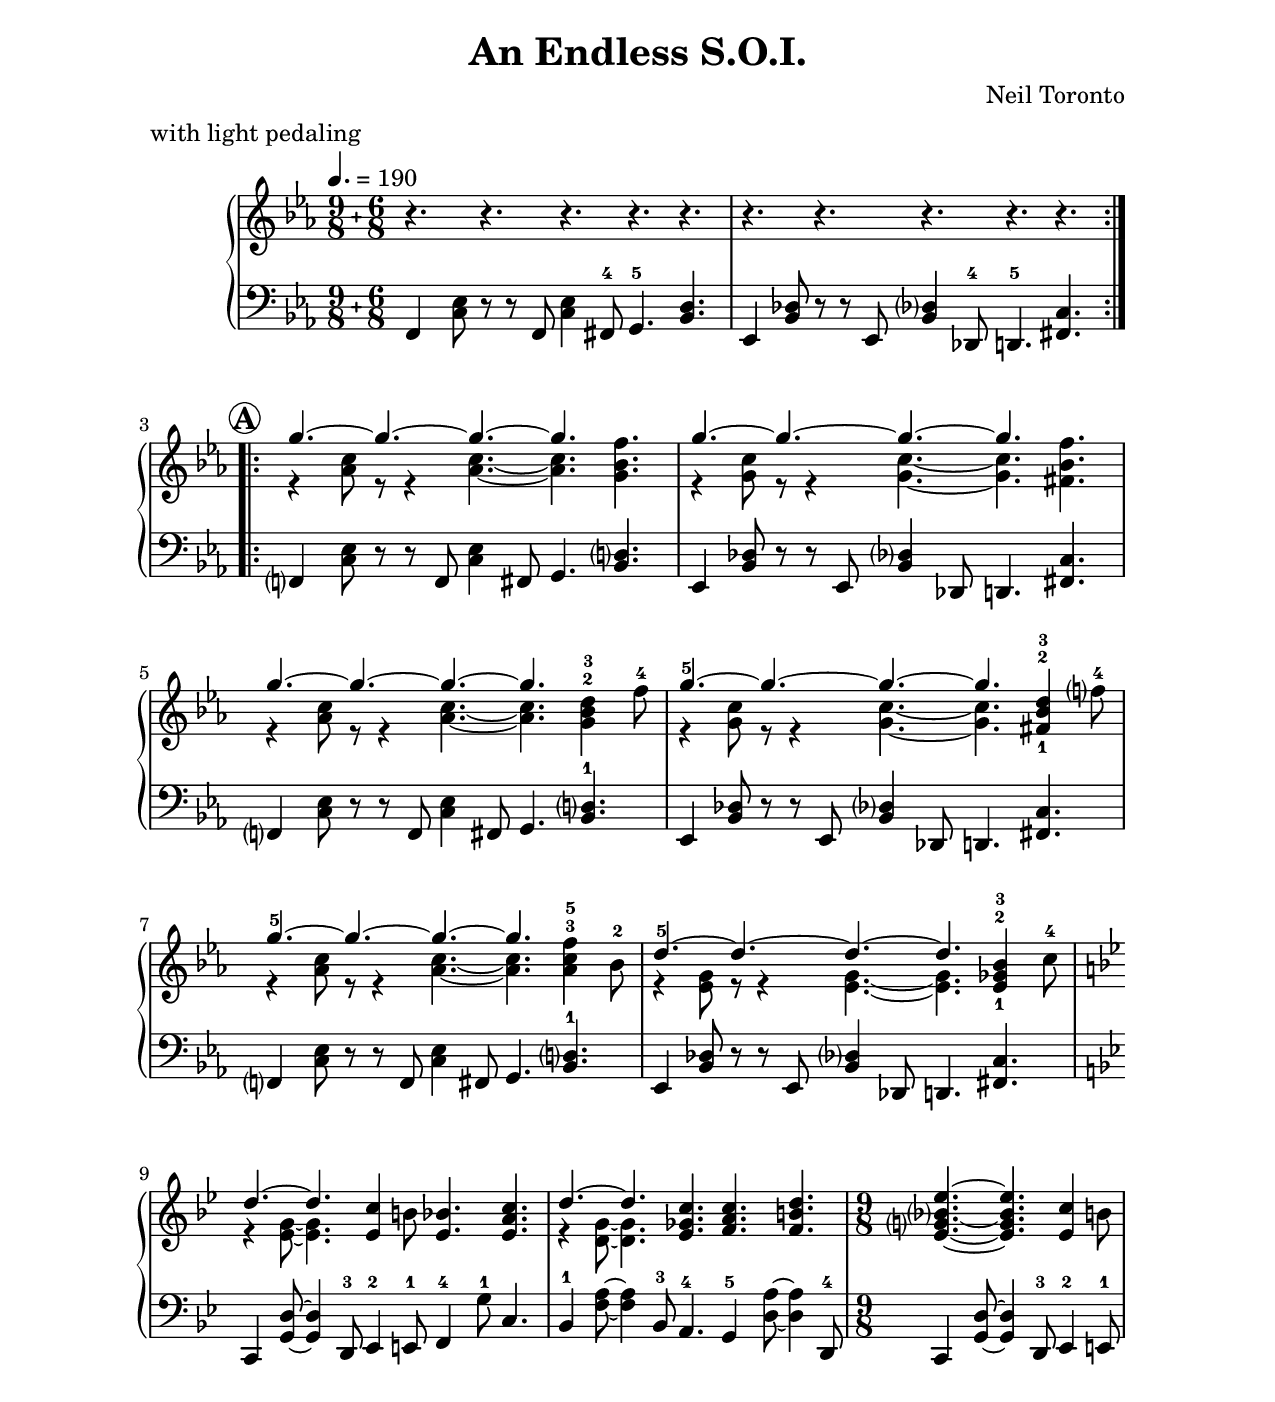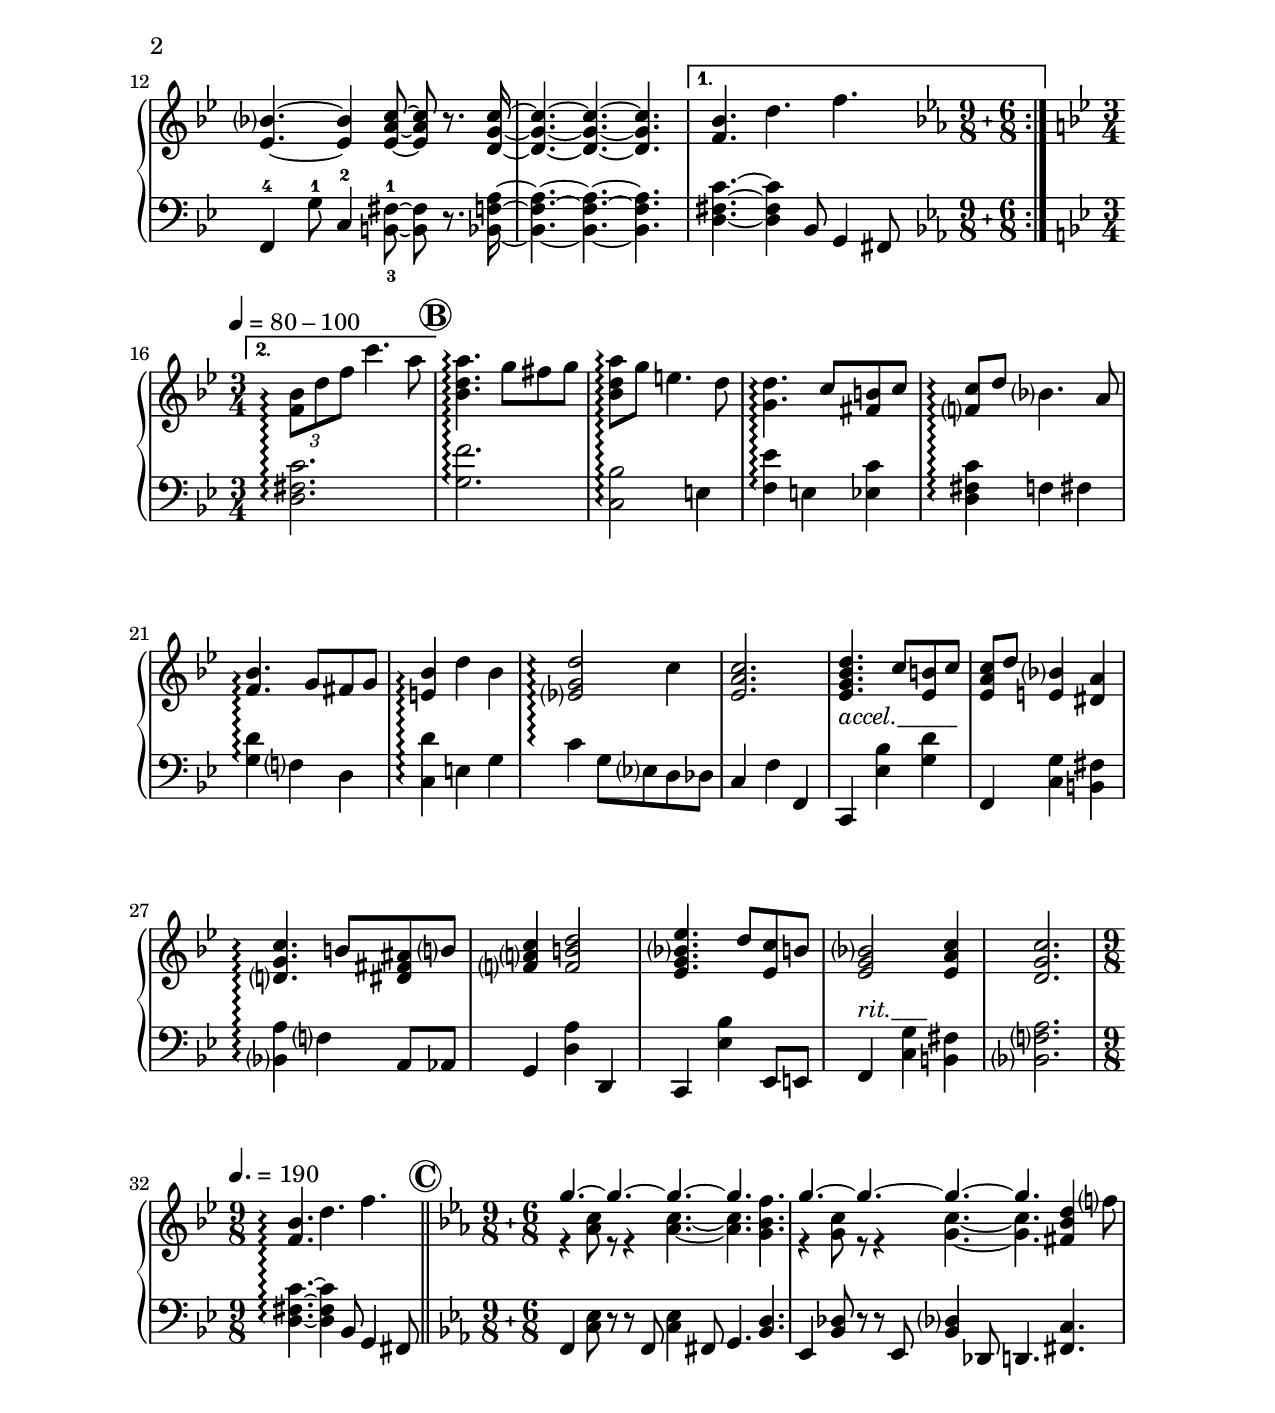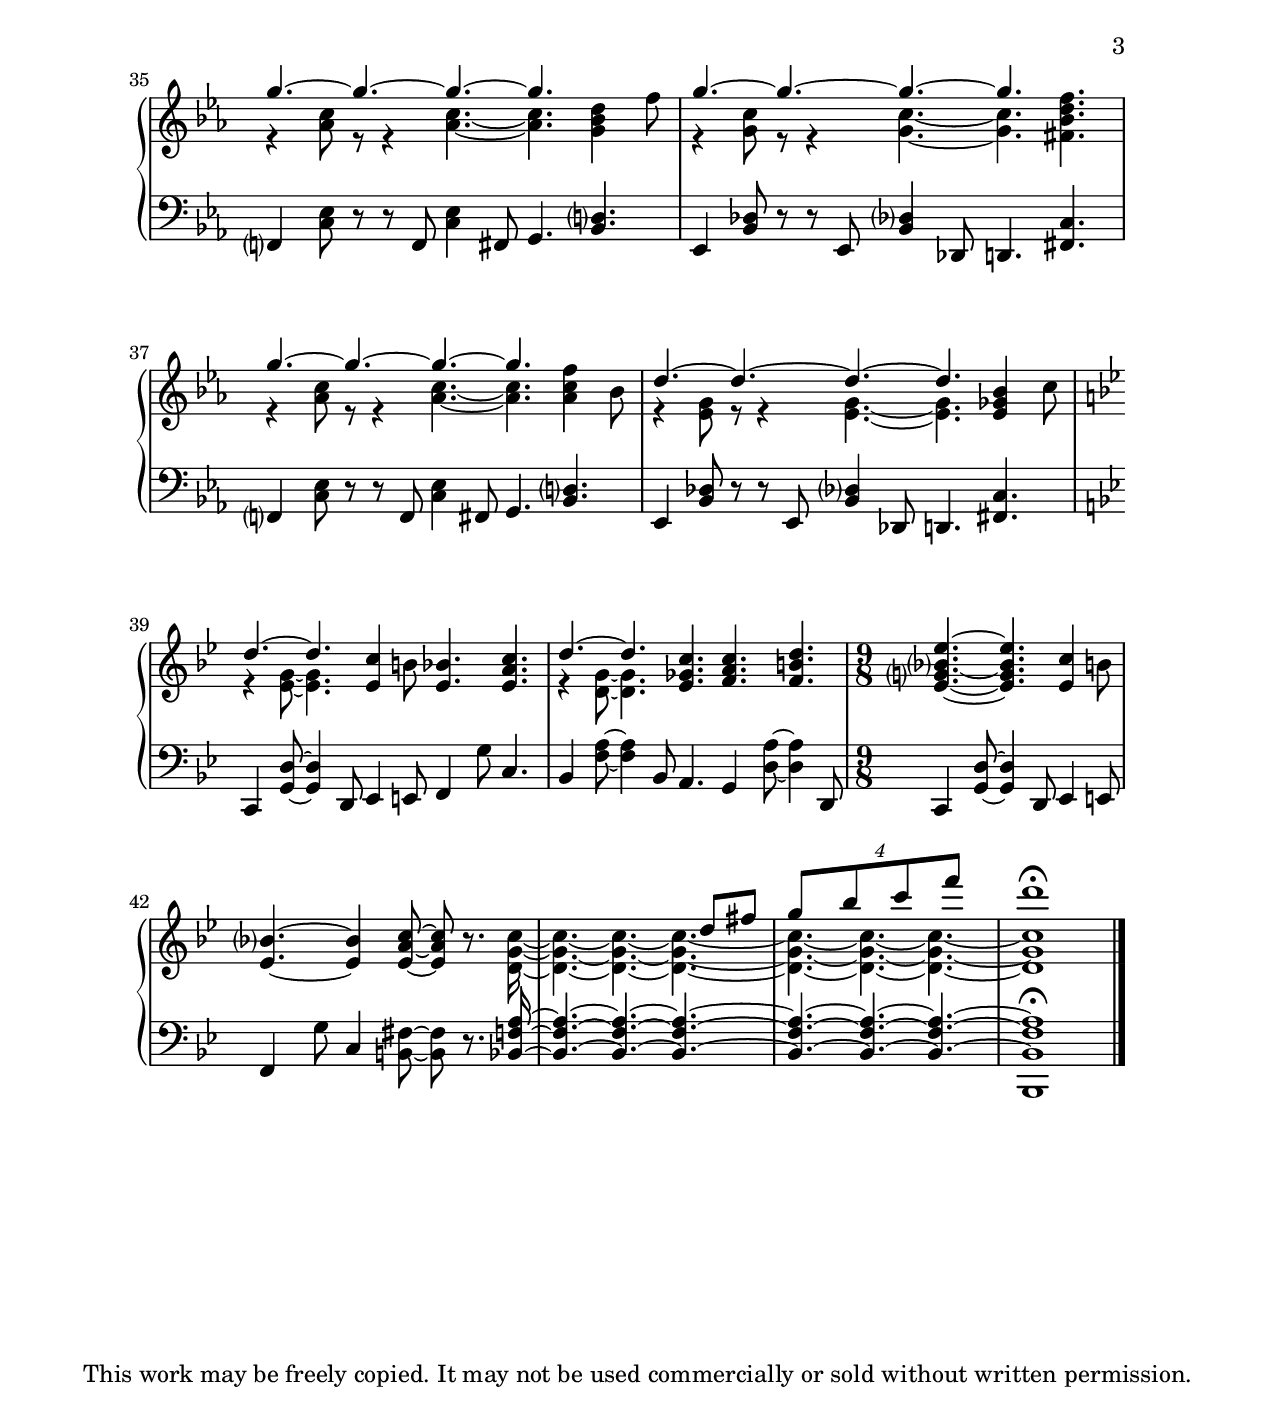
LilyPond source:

\include "../common.ly"

\header {
  title = "An Endless S.O.I."
  meter = "with light pedaling"
}

upperIntro = {
  r4. r4. r4. r4. r4. |
  r4. r4. r4. r4. r4. |
}

lowerIntro = {
  f,4 <c ees>8 r8 r8 f,8 <c ees>4 fis,8-4
  g,4.-5 <bes, d>4. |
  
  ees,4 <bes, des>8 r8 r8 ees,8 <bes, des>4 des,8-4
  d,4.-5 <fis, c>4. |
}

upperA = {
  << {g''4.~ g''~ g''~ g''} \\ {r4 <aes' c''>8 r8 r4 <aes' c''>4.~ <aes' c''>4.} >>
  <g' bes' f''>4. |

  << {g''4.~ g''~ g''~ g''} \\ {r4 <g' c''>8 r8 r4 <g' c''>4.~ <g' c''>4.} >>
  <fis' bes' f''>4. |

  << {g''4.~ g''~ g''~ g''} \\ {r4 <aes' c''>8 r8 r4 <aes' c''>4.~ <aes' c''>4.} >>
  <g'-1 bes'-2 d''-3>4 f''8-4 |

  << {g''4.-5~ g''~ g''~ g''} \\ {r4 <g' c''>8 r8 r4 <g' c''>4.~ <g' c''>4.} >>
  <fis'-1 bes'-2 d''-3>4 f''8-4 |

  << {g''4.-5~ g''~ g''~ g''} \\ {r4 <aes' c''>8 r8 r4 <aes' c''>4.~ <aes' c''>4.} >>
  <aes'-1 c''-3 f''-5>4 bes'8-2 |

  << {d''4.-5~ d''~ d''~ d''} \\ {r4 <ees' g'>8 r8 r4 <ees' g'>4.~ <ees' g'>4.} >>
  <ees'-1 ges'-2 bes'-3>4 c''8-4 |
  
  \key bes\major
  
  << {d''4.~ d''} \\ {r4 <ees' g'>8~ <ees' g'>4.} >> <ees' c''>4 b'8 
  <ees' bes'>4. <ees' a' c''>4. |
  
  << {d''4.~ d''} \\ {r4 <d' g'>8~ <d' g'>4.} >> <ees' ges' c''>4.
  <f' a' c''>4. <f' b' d''>4. |
  
  <ees' g' bes' ees''>4.~ <ees' g' bes' ees''>4. <ees' c''>4 b'8 |
  <ees' bes'>4.~ <ees' bes'>4 <ees' a' c''>8~ <ees' a' c''>8 r8. <d' g' c''>16~ |
  <d' g' c''>4.~ <d' g' c''>~ <d' g' c''> |
}

lowerA = {
  f,4 <c ees>8 r8 r8 f,8 <c ees>4 fis,8
  g,4. <bes, d>4. |
  
  ees,4 <bes, des>8 r8 r8 ees,8 <bes, des>4 des,8
  d,4. <fis, c>4. |

  f,4 <c ees>8 r8 r8 f,8 <c ees>4 fis,8
  g,4. <bes, d>4. |
  
  ees,4 <bes, des>8 r8 r8 ees,8 <bes, des>4 des,8
  d,4. <fis, c>4. |

  f,4 <c ees>8 r8 r8 f,8 <c ees>4 fis,8
  g,4. <bes, d>4. |
  
  ees,4 <bes, des>8 r8 r8 ees,8 <bes, des>4 des,8
  d,4. <fis, c>4. |
  
  \key bes\major
  
  c,4 <g, d>8~ <g, d>4 d,8-3 ees,4-2 e,8-1
  f,4-4 g8-1 c4. |
  
  bes,4-1 <f a>8~ <f a>4 bes,8-3 a,4.-4
  g,4-5 <d a>8~ <d a>4 d,8-4 |
  
  \time 9/8
  c,4 <g, d>8~ <g, d>4 d,8-3 ees,4-2 e,8-1 |
  f,4-4 g8-1 c4-2 <b,-3 fis-1>8~ <b, fis>8 r8. <bes, f a>16~ |
  <bes, f a>4.~ <bes, f a>~ <bes, f a> |
}

upperAEndingA = {
  <f' bes'>4. d'' f'' |
  
  \compoundMeter #'((9 8) (6 8))
  \key c\minor
  % Force the time and key signature here, using an invisible measure
  \bar "" \time 1/128 \skip 128 |
}

lowerAEndingA = {
  <d fis c'>4.~ <d fis c'>4 bes,8 g,4 fis,8 |
  
  \compoundMeter #'((9 8) (6 8))
  \key c\minor
  % Force the time and key signature here, using an invisible measure
  \bar "" \time 1/128 \skip 128 |
}

upperAEndingB = {
  \time 3/4
  \key bes\major
  \tempo 4=80~100

  \times 2/3 { <f' bes'>8\arpeggio d'' f''} c'''4. a''8 |
}

lowerAEndingB = {
  \time 3/4
  \key bes\major

  <d fis c'>2.\arpeggio |
}

upperBridge = {
  <bes' d'' a''>4.\arpeggio g''8 fis'' g'' |
  <bes' d'' a''>8\arpeggio g''8 e''4. d''8 |
  <g' d''>4.\arpeggio c''8 <fis' b'>8 c'' |
  <f' c''>8\arpeggio d'' bes'4. a'8 |
  
  <f' bes'>4.\arpeggio g'8 fis' g' |
  <e' bes'>4\arpeggio d'' bes' |
  <ees' g' d''>2\arpeggio c''4 |
  <ees' a' c''>2. |
  
  <ees' g' bes' d''>4. c''8 <ees' b'> c'' |
  <ees' a' c''>8 d'' <e' bes'>4 <dis' a'> |
  <d' g' c''>4.\arpeggio b'8 <dis' fis' ais'>8 b' |
  <f' a' c''>4 <f' b' d''>2 |
  
  <ees' g' bes' ees''>4. d''8 <ees' c''> b' |
  <ees' g' bes'>2 <ees' a' c''>4 |
  <d' g' c''>2. |

  \time 9/8
  \tempo 4.=190
  <f' bes'>4.\arpeggio d'' f'' |
  
  \compoundMeter #'((9 8) (6 8))
  \key c\minor
}

lowerBridge = {
  <g f'>2.\arpeggio |
  <c bes>2\arpeggio e4 |
  <f ees'>4\arpeggio e <ees c'> |
  <d fis c'>4\arpeggio f fis |
  
  <g d'>4\arpeggio f d |
  <c d'>4\arpeggio e g |
  c'4\arpeggio g8 ees d des |
  c4 f f, |
  
  \tag #'midi {\tempo 4=100}
  c,4^\markup{\italic{accel._____}} <ees bes> <g d'> |
  \tag #'midi {\tempo 4=110}
  f,4 <c g> <b, fis> |
  \tag #'midi {\tempo 4=120}
  <bes, a>4\arpeggio f a,8 aes, |
  \tag #'midi {\tempo 4=130}
  g,4 <d a> d, |
  
  c,4 <ees bes> ees,8 e, |
  \tag #'midi {\tempo 4=120}
  f,4^\markup{\italic{rit.___}}
  \tag #'midi {\tempo 4=110}
  <c g>
  \tag #'midi {\tempo 4=100}
  <b, fis> |
  \tag #'midi {\tempo 4=90}
  <bes, f a>2. |
  
  \time 9/8
  <d fis c'>4.\arpeggio~ <d fis c'>4 bes,8 g,4 fis,8 |
  
  \compoundMeter #'((9 8) (6 8))
  \key c\minor
}

upperB = {
  << {g''4.~ g''~ g''~ g''} \\ {r4 <aes' c''>8 r8 r4 <aes' c''>4.~ <aes' c''>4.} >>
  <g' bes' f''>4. |

  << {g''4.~ g''~ g''~ g''} \\ {r4 <g' c''>8 r8 r4 <g' c''>4.~ <g' c''>4.} >>
  <fis' bes' d''>4 f''8 |

  << {g''4.~ g''~ g''~ g''} \\ {r4 <aes' c''>8 r8 r4 <aes' c''>4.~ <aes' c''>4.} >>
  <g' bes' d''>4 f''8 |

  << {g''4.~ g''~ g''~ g''} \\ {r4 <g' c''>8 r8 r4 <g' c''>4.~ <g' c''>4.} >>
  <fis' bes' d'' f''>4. |

  << {g''4.~ g''~ g''~ g''} \\ {r4 <aes' c''>8 r8 r4 <aes' c''>4.~ <aes' c''>4.} >>
  <aes' c'' f''>4 bes'8 |

  << {d''4.~ d''~ d''~ d''} \\ {r4 <ees' g'>8 r8 r4 <ees' g'>4.~ <ees' g'>4.} >>
  <ees' ges' bes'>4 c''8 |
  
  \key bes\major
  
  << {d''4.~ d''} \\ {r4 <ees' g'>8~ <ees' g'>4.} >> <ees' c''>4 b'8 
  <ees' bes'>4. <ees' a' c''>4. |
  
  << {d''4.~ d''} \\ {r4 <d' g'>8~ <d' g'>4.} >> <ees' ges' c''>4.
  <f' a' c''>4. <f' b' d''>4. |
  
  <ees' g' bes' ees''>4.~ <ees' g' bes' ees''>4. <ees' c''>4 b'8 |
  <ees' bes'>4.~ <ees' bes'>4 <ees' a' c''>8~ <ees' a' c''>8 r8.
  << { s16 s4. s s8 d''8 fis'' | \times 9/4 {g''8 bes'' c''' f'''} | d'''1\fermata } \\
     { <d' g' c''>16~ | <d' g' c''>4.~ <d' g' c''>~ <d' g' c''>~ | <d' g' c''>4.~ <d' g' c''>~ <d' g' c''>~ | <d' g' c''>1 } >>
}

lowerB = {
  f,4 <c ees>8 r8 r8 f,8 <c ees>4 fis,8
  g,4. <bes, d>4. |
  
  ees,4 <bes, des>8 r8 r8 ees,8 <bes, des>4 des,8
  d,4. <fis, c>4. |

  f,4 <c ees>8 r8 r8 f,8 <c ees>4 fis,8
  g,4. <bes, d>4. |
  
  ees,4 <bes, des>8 r8 r8 ees,8 <bes, des>4 des,8
  d,4. <fis, c>4. |

  f,4 <c ees>8 r8 r8 f,8 <c ees>4 fis,8
  g,4. <bes, d>4. |
  
  ees,4 <bes, des>8 r8 r8 ees,8 <bes, des>4 des,8
  d,4. <fis, c>4. |
  
  \key bes\major
  
  c,4 <g, d>8~ <g, d>4 d,8 ees,4 e,8
  f,4 g8 c4. |
  
  bes,4 <f a>8~ <f a>4 bes,8 a,4.
  g,4 <d a>8~ <d a>4 d,8 |
  
  \time 9/8
  
  c,4 <g, d>8~ <g, d>4 d,8 ees,4 e,8 |
  f,4 g8 c4 <b, fis>8~ <b, fis>8 r8.
  << { <bes, f a>16~ | <bes, f a>4.~ <bes, f a>~ <bes, f a>~ | <bes, f a>4.~ <bes, f a>~ <bes, f a>~ | <bes, f a>1\fermata } \\
     { s16 s4. s s | s s s | bes,,1} >>
}

stuff = {
  \new PianoStaff <<
    \setupPianoStaff
    \new Staff = "up" \with {
      \consists "Span_arpeggio_engraver"
    }
    {
      \setupRHStaff
      \override Fingering #'add-stem-support = ##t
      \compoundMeter #'((9 8) (6 8))
      \tempo 4.=190
      \key c\minor
      \clef treble
      \repeat volta 2 { \upperIntro }
      \mark \default
      \repeat volta 2 { \upperA } \alternative {{\upperAEndingA} {\upperAEndingB}}
      \mark \default
      \upperBridge
      \bar "||" \mark \default
      \upperB
      \bar "|."
    }
    \new Staff = "down" {
      \setupLHStaff
      \override Fingering #'add-stem-support = ##t
      \compoundMeter #'((9 8) (6 8))
      \key c\minor
      \clef bass
      \repeat volta 2 { \lowerIntro }
      \repeat volta 2 {\lowerA} \alternative {{\lowerAEndingA} {\lowerAEndingB}}
      \lowerBridge
      \lowerB
    }
  >>
}

\score {
  \keepWithTag #'layout \removeWithTag #'midi \stuff
  \layout { }
}

\score {
  \unfoldRepeats \articulate <<
    \removeWithTag #'layout \keepWithTag #'midi \stuff
  >>
  \midi { }
}

